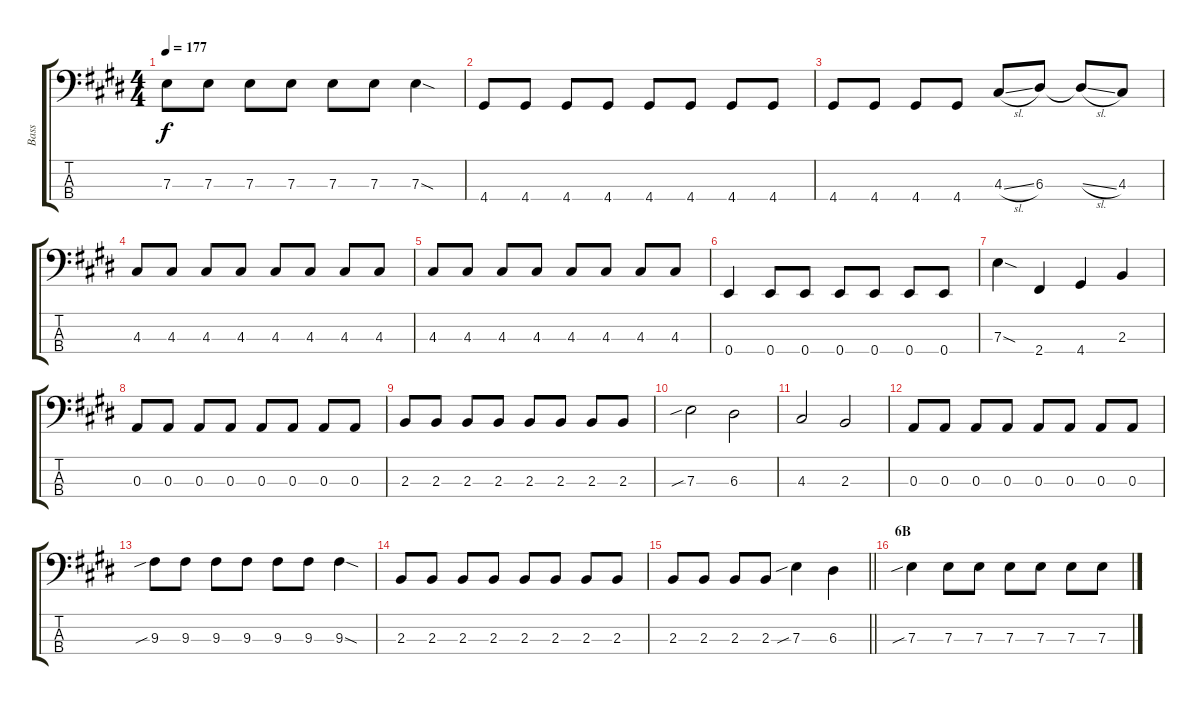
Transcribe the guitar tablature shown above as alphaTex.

\track ("Bass" "Bass") {instrument electricbasspick}
\staff {score tabs}
\tuning (G2 D2 A1 E1) {hide}
\ts (4 4)
\tempo 177
\clef f4
\ks e
7.3.8{dy f} 7.3.8 7.3.8 7.3.8 7.3.8 7.3.8 7.3{sod}.4 |
4.4.8 4.4.8 4.4.8 4.4.8 4.4.8 4.4.8 4.4.8 4.4.8 |
4.4.8 4.4.8 4.4.8 4.4.8 4.3{sl}.8 6.3.8 6.3{sl t}.8 4.3.8 |
4.3.8 4.3.8 4.3.8 4.3.8 4.3.8 4.3.8 4.3.8 4.3.8 |
4.3.8 4.3.8 4.3.8 4.3.8 4.3.8 4.3.8 4.3.8 4.3.8 |
0.4.4 0.4.8 0.4.8 0.4.8 0.4.8 0.4.8 0.4.8 |
7.3{sod}.4 2.4.4 4.4.4 2.3.4 |
0.3.8 0.3.8 0.3.8 0.3.8 0.3.8 0.3.8 0.3.8 0.3.8 |
2.3.8 2.3.8 2.3.8 2.3.8 2.3.8 2.3.8 2.3.8 2.3.8 |
7.3{sib}.2 6.3.2 |
4.3.2 2.3.2 |
0.3.8 0.3.8 0.3.8 0.3.8 0.3.8 0.3.8 0.3.8 0.3.8 |
9.3{sib}.8 9.3.8 9.3.8 9.3.8 9.3.8 9.3.8 9.3{sod}.4 |
2.3.8 2.3.8 2.3.8 2.3.8 2.3.8 2.3.8 2.3.8 2.3.8 |
\barLineRight lightlight
2.3.8 2.3.8 2.3.8 2.3.8 7.3{sib}.4 6.3.4 |
\section ("" "6B")
7.3{sib}.4 7.3.8 7.3.8 7.3.8 7.3.8 7.3.8 7.3.8
